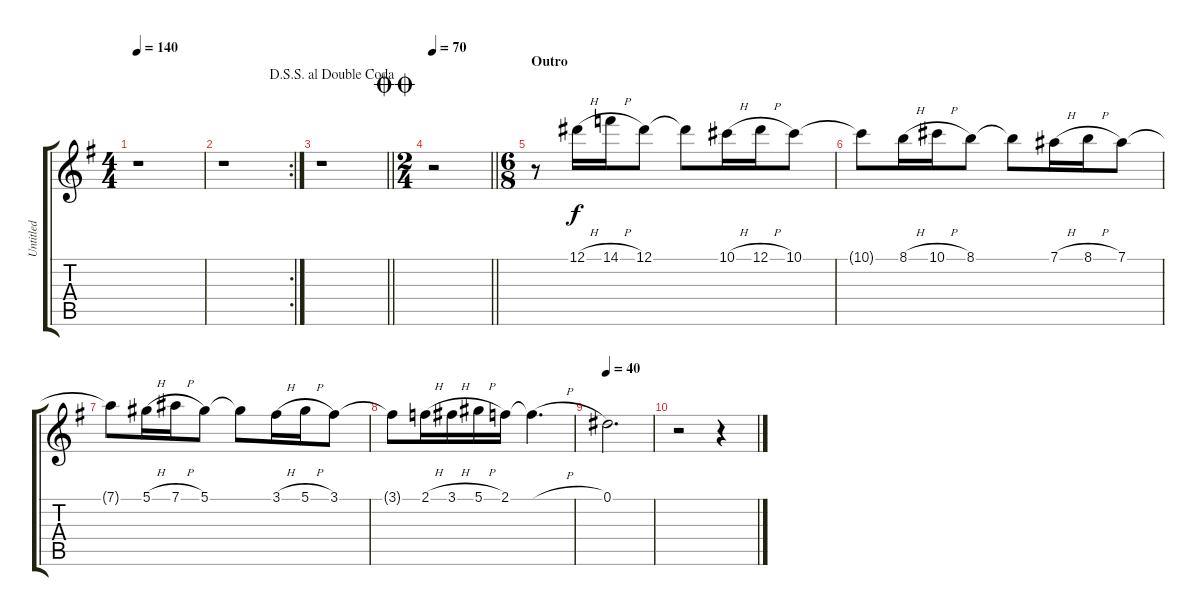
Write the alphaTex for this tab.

\track ("Untitled" "Untitled") {instrument acousticguitarsteel}
\staff {score tabs}
\tuning (Eb4 Bb3 Gb3 Db3 Ab2 Eb2) {hide}
\ts (4 4)
\tempo 140
\clef g2
\ks g
r.1{dy f} |
\rc 2
r.1 |
\jump dalsegnosegnoaldoublecoda
\barLineRight lightlight
r.1 |
\ts (2 4)
\jump doublecoda
\tempo 70
\barLineRight lightlight
r.2 |
\ts (6 8)
\section ("" "Outro")
r.8 12.1{h}.16 14.1{h}.16 12.1.8 12.1{t}.8 10.1{h}.16 12.1{h}.16 10.1.8 |
10.1{t}.8 8.1{h}.16 10.1{h}.16 8.1.8 8.1{t}.8 7.1{h}.16 8.1{h}.16 7.1.8 |
7.1{t}.8 5.1{h}.16 7.1{h}.16 5.1.8 5.1{t}.8 3.1{h}.16 5.1{h}.16 3.1.8 |
3.1{t}.8 2.1{h}.16 3.1{h}.16 5.1{h}.16 2.1.16 2.1{h t}.4{d} |
\tempo 40
0.1.2{d} |
r.2 r.4
